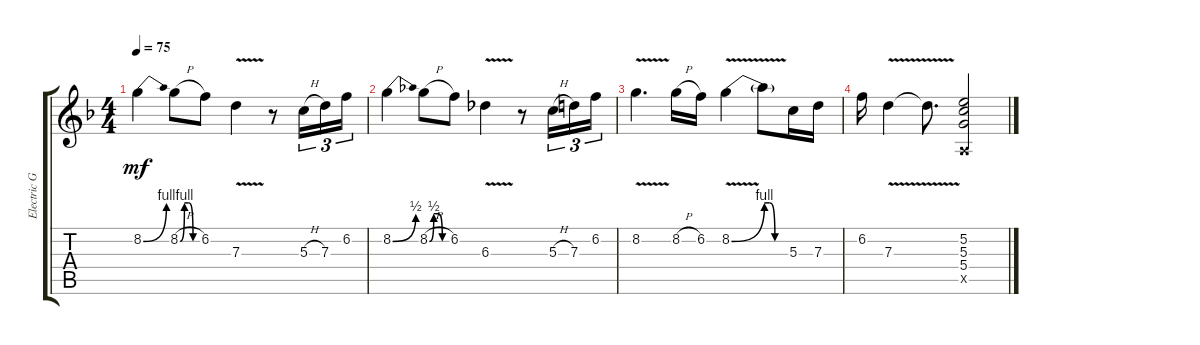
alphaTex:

\track ("Electric Guitar" "Electric G") {instrument electricguitarclean}
\staff {score tabs}
\tuning (E4 B3 G3 D3 A2 E2) {hide}
\ts (4 4)
\tempo 75
\clef g2
\ks dminor
8.2{be (bend 0 0 60 4)}.4{dy mf instrument electricguitarclean} 8.2{be (custom 0 0 15 4 30 4 45 0 60 0) h}.8 6.2.8 7.3{v}.4 r.8 5.3{h}.16{tu (3 2)} 7.3.16{tu (3 2)} 6.2.16{tu (3 2)} |
8.2{be (bend 0 0 60 2)}.4 8.2{be (custom 0 0 15 2 30 2 45 0 60 0) h}.8 6.2.8 6.3{v}.4 r.8 5.3{h}.16{tu (3 2)} 7.3.16{tu (3 2)} 6.2.16{tu (3 2)} |
8.2{v}.4{d} 8.2{h}.16 6.2.16 8.2{be (bend 0 0 60 4) v}.4 8.2{be (custom 0 4 15 4 30 0 60 0) t}.8 5.3.16 7.3.16 |
6.2.16 7.3{v}.4 7.3{v t}.8{d} (5.2 5.3 5.4 0.5{x}).2
